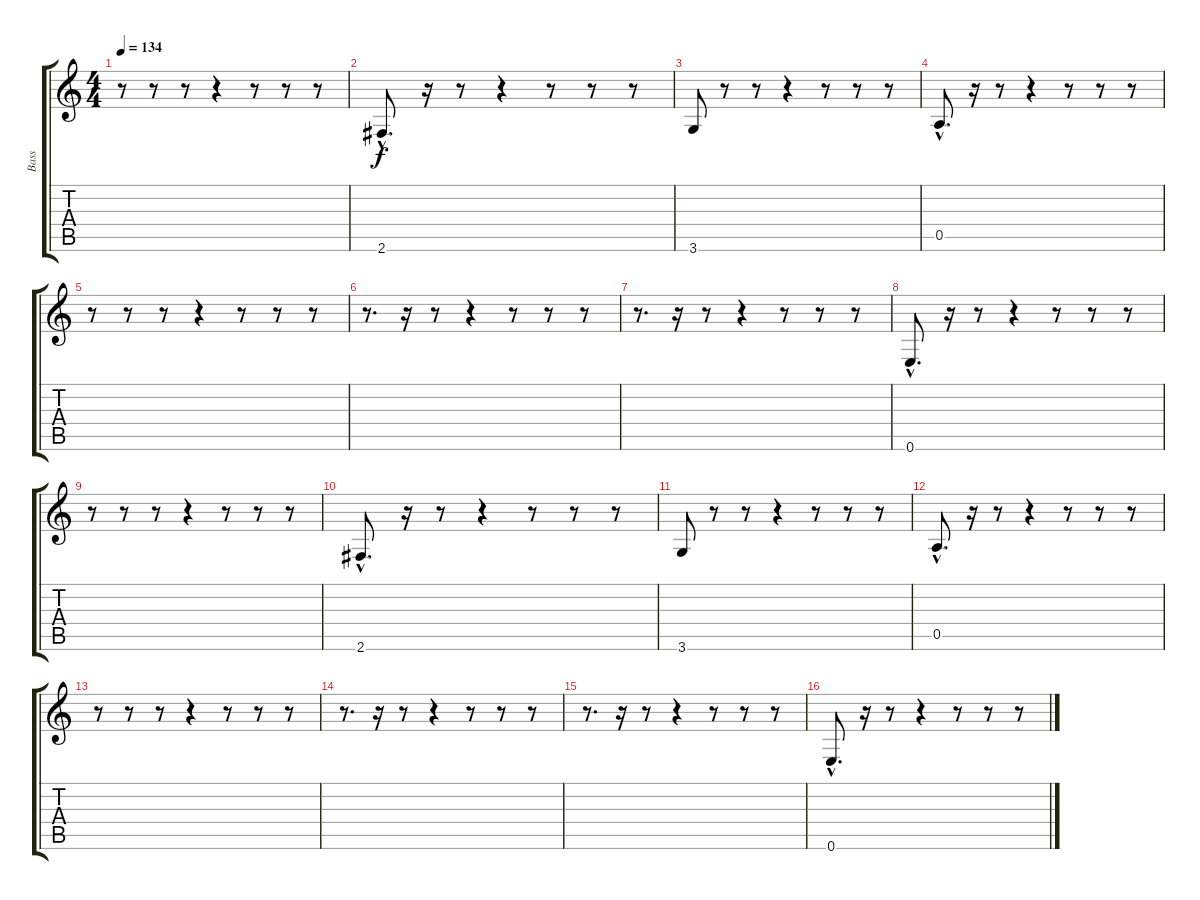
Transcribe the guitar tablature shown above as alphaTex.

\track ("Bass" "Bass") {instrument electricbassfinger}
\staff {score tabs}
\tuning (E4 B3 G3 D3 A2 E2) {hide}
\ts (4 4)
\tempo 134
\clef g2
\ks c
r.8{dy f} r.8 r.8 r.4 r.8 r.8 r.8 |
2.6{hac}.8{d} r.16 r.8 r.4 r.8 r.8 r.8 |
3.6.8 r.8 r.8 r.4 r.8 r.8 r.8 |
0.5{hac}.8{d} r.16 r.8 r.4 r.8 r.8 r.8 |
r.8 r.8 r.8 r.4 r.8 r.8 r.8 |
r.8{d} r.16 r.8 r.4 r.8 r.8 r.8 |
r.8{d} r.16 r.8 r.4 r.8 r.8 r.8 |
0.6{hac}.8{d} r.16 r.8 r.4 r.8 r.8 r.8 |
r.8 r.8 r.8 r.4 r.8 r.8 r.8 |
2.6{hac}.8{d} r.16 r.8 r.4 r.8 r.8 r.8 |
3.6.8 r.8 r.8 r.4 r.8 r.8 r.8 |
0.5{hac}.8{d} r.16 r.8 r.4 r.8 r.8 r.8 |
r.8 r.8 r.8 r.4 r.8 r.8 r.8 |
r.8{d} r.16 r.8 r.4 r.8 r.8 r.8 |
r.8{d} r.16 r.8 r.4 r.8 r.8 r.8 |
0.6{hac}.8{d} r.16 r.8 r.4 r.8 r.8 r.8
